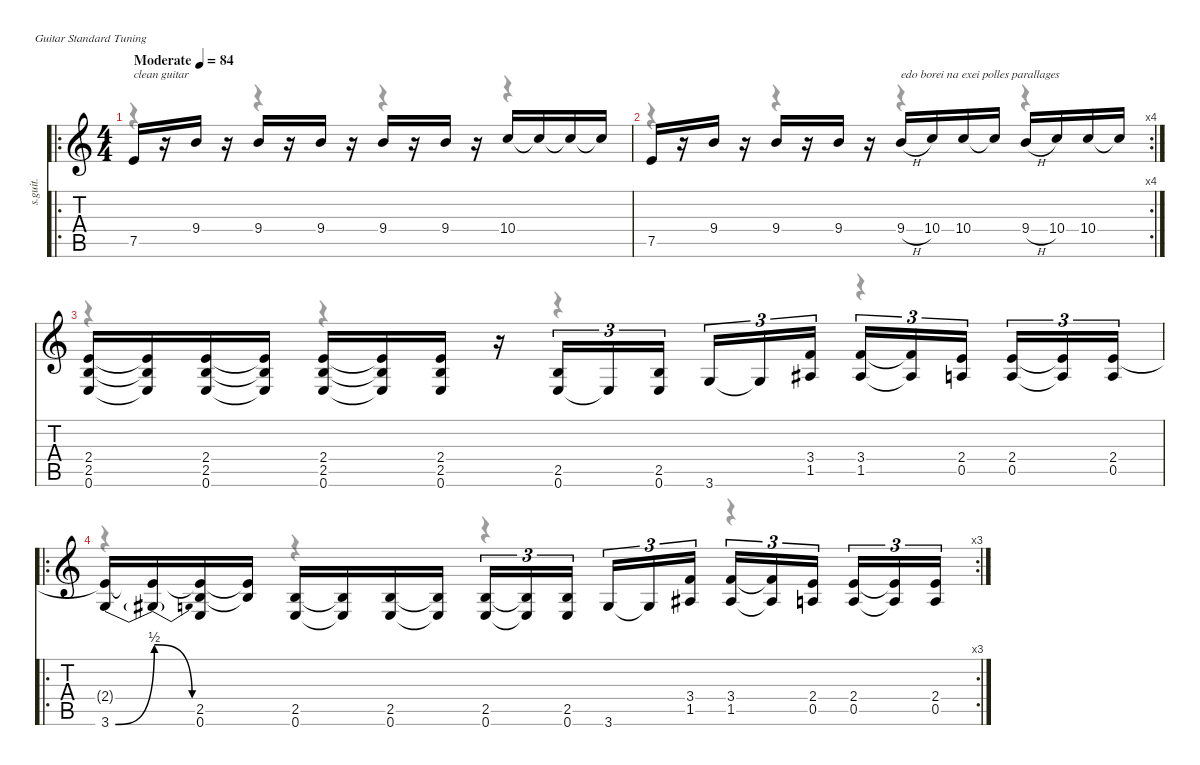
\defaultSystemsLayout 4
\hideDynamics
\bracketExtendMode nobrackets
\otherSystemsTrackNameOrientation horizontal
\track ("giorgos" "s.guit.") {instrument acousticguitarsteel}
\staff {score tabs}
\tuning (E4 B3 G3 D3 A2 E2)
\voice
\ro
\ts (4 4)
\beaming (8 2 2 2 2)
\tempo (84 "Moderate")
\clef g2
\ks c
7.5.16{txt "clean guitar" dy f instrument acousticguitarsteel beam Up} r.16{beam Up} 9.4.16{beam Up} r.16{beam Up} 9.4.16{beam Up} r.16{beam Up} 9.4.16{beam Up} r.16{beam Up} 9.4.16{beam Up} r.16{beam Up} 9.4.16{beam Up} r.16{beam Up} 10.4.16{beam Up} 10.4{t}.16{dy mf beam Up} 10.4{t}.16{beam Up} 10.4{t}.16{beam Up} |
\rc 4
7.5.16{dy f beam Up} r.16{beam Up} 9.4.16{beam Up} r.16{beam Up} 9.4.16{beam Up} r.16{beam Up} 9.4.16{beam Up} r.16{beam Up} 9.4{h}.16{txt "edo borei na exei polles parallages" dy mp beam Up} 10.4.16{beam Up} 10.4.16{dy mf beam Up} 10.4{t}.16{beam Up} 9.4{h}.16{dy mp beam Up} 10.4.16{beam Up} 10.4.16{dy mf beam Up} 10.4{t}.16{beam Up} |
(2.4 2.5 0.6).16{dy f beam Up} (2.4{t} 2.5{t} 0.6{t}).16{beam Up} (2.4 2.5 0.6).16{beam Up} (2.4{t} 2.5{t} 0.6{t}).16{beam Up} (2.4 2.5 0.6).16{beam Up} (2.4{t} 2.5{t} 0.6{t}).16{beam Up} (2.4 2.5 0.6).16{beam Up} r.16{beam Up} (2.5 0.6).16{tu (3 2) beam Up} 0.6{t}.16{tu (3 2) beam Up} (2.5 0.6).16{tu (3 2) beam Up} 3.6.16{tu (3 2) beam Up} 3.6{t}.16{tu (3 2) beam Up} (3.4 1.5{acc #}).16{tu (3 2) beam Up} (3.4 1.5{acc #}).16{tu (3 2) beam Up} (3.4{t} 1.5{t acc #}).16{tu (3 2) beam Up} (2.4 0.5).16{tu (3 2) beam Up} (2.4 0.5).16{tu (3 2) beam Up} (2.4{t} 0.5{t}).16{tu (3 2) beam Up} (2.4 0.5).16{tu (3 2) beam Up} |
\ro
\rc 3
(3.6{be (bend 0 0 60 2)} 2.4{t}).16{beam Up} (3.6{be (release 0 2 60 0) t} 2.4{t}).16{beam Up} (2.5 0.6 2.4{t}).16{beam Up} (2.4{t} 2.5{t}).16{beam Up} (2.5 0.6).16{beam Up} (2.5{t} 0.6{t}).16{beam Up} (2.5 0.6).16{beam Up} (2.5{t} 0.6{t}).16{beam Up} (2.5 0.6).16{tu (3 2) beam Up} (2.5{t} 0.6{t}).16{tu (3 2) beam Up} (2.5 0.6).16{tu (3 2) beam Up} 3.6.16{tu (3 2) beam Up} 3.6{t}.16{tu (3 2) beam Up} (3.4 1.5{acc #}).16{tu (3 2) beam Up} (3.4 1.5{acc #}).16{tu (3 2) beam Up} (3.4{t} 1.5{t acc #}).16{tu (3 2) beam Up} (2.4 0.5).16{tu (3 2) beam Up} (2.4 0.5).16{tu (3 2) beam Up} (2.4{t} 0.5{t}).16{tu (3 2) beam Up} (2.4 0.5).16{tu (3 2) beam Up}
\voice
\clef g2
\ottava regular
\simile none
\ks c
r.4{dy mf beam Down} r.4{beam Down} r.4{beam Down} r.4{beam Down} |
r.4{beam Down} r.4{beam Down} r.4{beam Down} r.4{beam Down} |
r.4{beam Down} r.4{beam Down} r.4{beam Down} r.4{beam Down} |
r.4{beam Down} r.4{beam Down} r.4{beam Down} r.4{beam Down}
